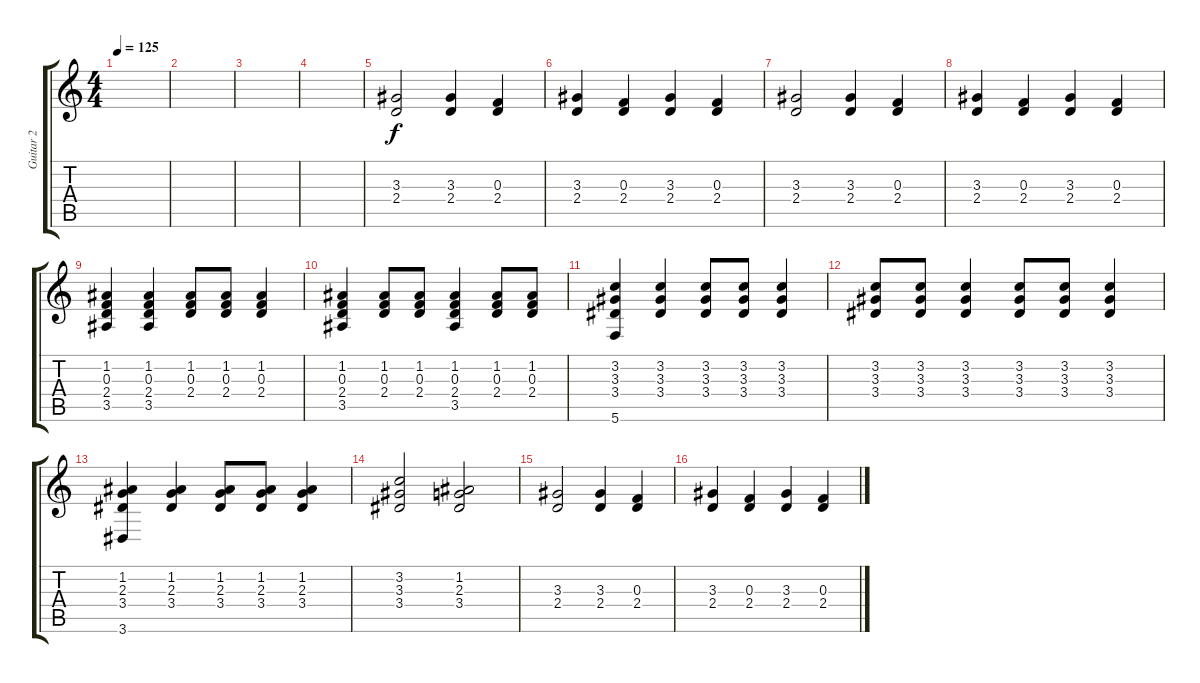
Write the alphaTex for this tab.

\track ("Guitar 2" "Guitar 2") {instrument acousticguitarsteel}
\staff {score tabs}
\tuning (D4 A3 F3 C3 G2 C2) {hide}
\ts (4 4)
\tempo 125
\clef g2
\ks c
|
|
|
|
(3.3 2.4).2 (3.3 2.4).4 (0.3 2.4).4 |
(3.3 2.4).4 (0.3 2.4).4 (3.3 2.4).4 (0.3 2.4).4 |
(3.3 2.4).2 (3.3 2.4).4 (0.3 2.4).4 |
(3.3 2.4).4 (0.3 2.4).4 (3.3 2.4).4 (0.3 2.4).4 |
(1.2 0.3 2.4 3.5).4 (1.2 0.3 2.4 3.5).4 (1.2 0.3 2.4).8 (1.2 0.3 2.4).8 (1.2 0.3 2.4).4 |
(1.2 0.3 2.4 3.5).4 (1.2 0.3 2.4).8 (1.2 0.3 2.4).8 (1.2 0.3 2.4 3.5).4 (1.2 0.3 2.4).8 (1.2 0.3 2.4).8 |
(3.2 3.3 3.4 5.6).4 (3.2 3.3 3.4).4 (3.2 3.3 3.4).8 (3.2 3.3 3.4).8 (3.2 3.3 3.4).4 |
(3.2 3.3 3.4).8 (3.2 3.3 3.4).8 (3.2 3.3 3.4).4 (3.2 3.3 3.4).8 (3.2 3.3 3.4).8 (3.2 3.3 3.4).4 |
(1.2 2.3 3.4 3.6).4 (1.2 2.3 3.4).4 (1.2 2.3 3.4).8 (1.2 2.3 3.4).8 (1.2 2.3 3.4).4 |
(3.2 3.3 3.4).2 (1.2 2.3 3.4).2 |
(3.3 2.4).2 (3.3 2.4).4 (0.3 2.4).4 |
(3.3 2.4).4 (0.3 2.4).4 (3.3 2.4).4 (0.3 2.4).4
